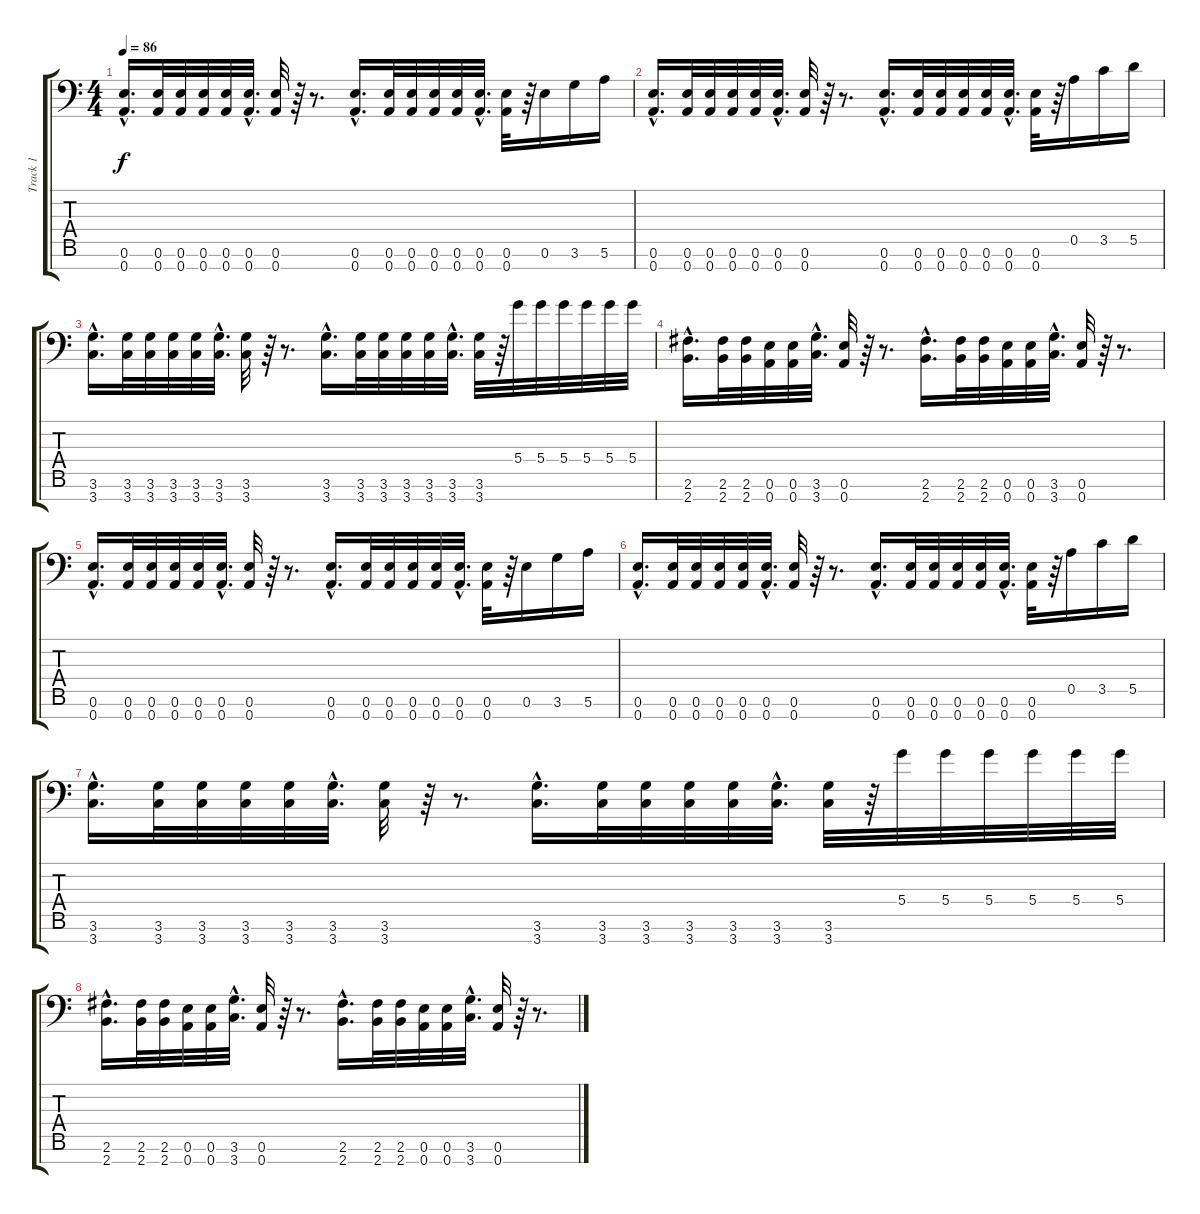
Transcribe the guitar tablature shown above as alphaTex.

\track ("Track 1" "Track 1") {instrument distortionguitar}
\staff {score tabs}
\tuning (E4 B3 G3 D3 A2 E2 A1) {hide}
\ts (4 4)
\tempo 86
\clef f4
\ks c
(0.6{hac} 0.7{hac}).16{d dy f} (0.6 0.7).32 (0.6 0.7).32 (0.6 0.7).32 (0.6 0.7).32 (0.6{hac} 0.7{hac}).32{d} (0.6 0.7).32 r.64 r.8{d} (0.6{hac} 0.7{hac}).16{d} (0.6 0.7).32 (0.6 0.7).32 (0.6 0.7).32 (0.6 0.7).32 (0.6{hac} 0.7{hac}).32{d} (0.6 0.7).32 r.64 0.6.16 3.6.16 5.6.16 |
(0.6{hac} 0.7{hac}).16{d} (0.6 0.7).32 (0.6 0.7).32 (0.6 0.7).32 (0.6 0.7).32 (0.6{hac} 0.7{hac}).32{d} (0.6 0.7).32 r.64 r.8{d} (0.6{hac} 0.7{hac}).16{d} (0.6 0.7).32 (0.6 0.7).32 (0.6 0.7).32 (0.6 0.7).32 (0.6{hac} 0.7{hac}).32{d} (0.6 0.7).32 r.64 0.5.16 3.5.16 5.5.16 |
(3.6{hac} 3.7{hac}).16{d} (3.6 3.7).32 (3.6 3.7).32 (3.6 3.7).32 (3.6 3.7).32 (3.6{hac} 3.7{hac}).32{d} (3.6 3.7).32 r.64 r.8{d} (3.6{hac} 3.7{hac}).16{d} (3.6 3.7).32 (3.6 3.7).32 (3.6 3.7).32 (3.6 3.7).32 (3.6{hac} 3.7{hac}).32{d} (3.6 3.7).32 r.64 5.4.32 5.4.32 5.4.32 5.4.32 5.4.32 5.4.32 |
(2.6{hac} 2.7{hac}).16{d} (2.6 2.7).32 (2.6 2.7).32 (0.6 0.7).32 (0.6 0.7).32 (3.6{hac} 3.7{hac}).32{d} (0.6 0.7).32 r.64 r.8{d} (2.6{hac} 2.7{hac}).16{d} (2.6 2.7).32 (2.6 2.7).32 (0.6 0.7).32 (0.6 0.7).32 (3.6{hac} 3.7{hac}).32{d} (0.6 0.7).32 r.64 r.8{d} |
(0.6{hac} 0.7{hac}).16{d} (0.6 0.7).32 (0.6 0.7).32 (0.6 0.7).32 (0.6 0.7).32 (0.6{hac} 0.7{hac}).32{d} (0.6 0.7).32 r.64 r.8{d} (0.6{hac} 0.7{hac}).16{d} (0.6 0.7).32 (0.6 0.7).32 (0.6 0.7).32 (0.6 0.7).32 (0.6{hac} 0.7{hac}).32{d} (0.6 0.7).32 r.64 0.6.16 3.6.16 5.6.16 |
(0.6{hac} 0.7{hac}).16{d} (0.6 0.7).32 (0.6 0.7).32 (0.6 0.7).32 (0.6 0.7).32 (0.6{hac} 0.7{hac}).32{d} (0.6 0.7).32 r.64 r.8{d} (0.6{hac} 0.7{hac}).16{d} (0.6 0.7).32 (0.6 0.7).32 (0.6 0.7).32 (0.6 0.7).32 (0.6{hac} 0.7{hac}).32{d} (0.6 0.7).32 r.64 0.5.16 3.5.16 5.5.16 |
(3.6{hac} 3.7{hac}).16{d} (3.6 3.7).32 (3.6 3.7).32 (3.6 3.7).32 (3.6 3.7).32 (3.6{hac} 3.7{hac}).32{d} (3.6 3.7).32 r.64 r.8{d} (3.6{hac} 3.7{hac}).16{d} (3.6 3.7).32 (3.6 3.7).32 (3.6 3.7).32 (3.6 3.7).32 (3.6{hac} 3.7{hac}).32{d} (3.6 3.7).32 r.64 5.4.32 5.4.32 5.4.32 5.4.32 5.4.32 5.4.32 |
(2.6{hac} 2.7{hac}).16{d} (2.6 2.7).32 (2.6 2.7).32 (0.6 0.7).32 (0.6 0.7).32 (3.6{hac} 3.7{hac}).32{d} (0.6 0.7).32 r.64 r.8{d} (2.6{hac} 2.7{hac}).16{d} (2.6 2.7).32 (2.6 2.7).32 (0.6 0.7).32 (0.6 0.7).32 (3.6{hac} 3.7{hac}).32{d} (0.6 0.7).32 r.64 r.8{d}
